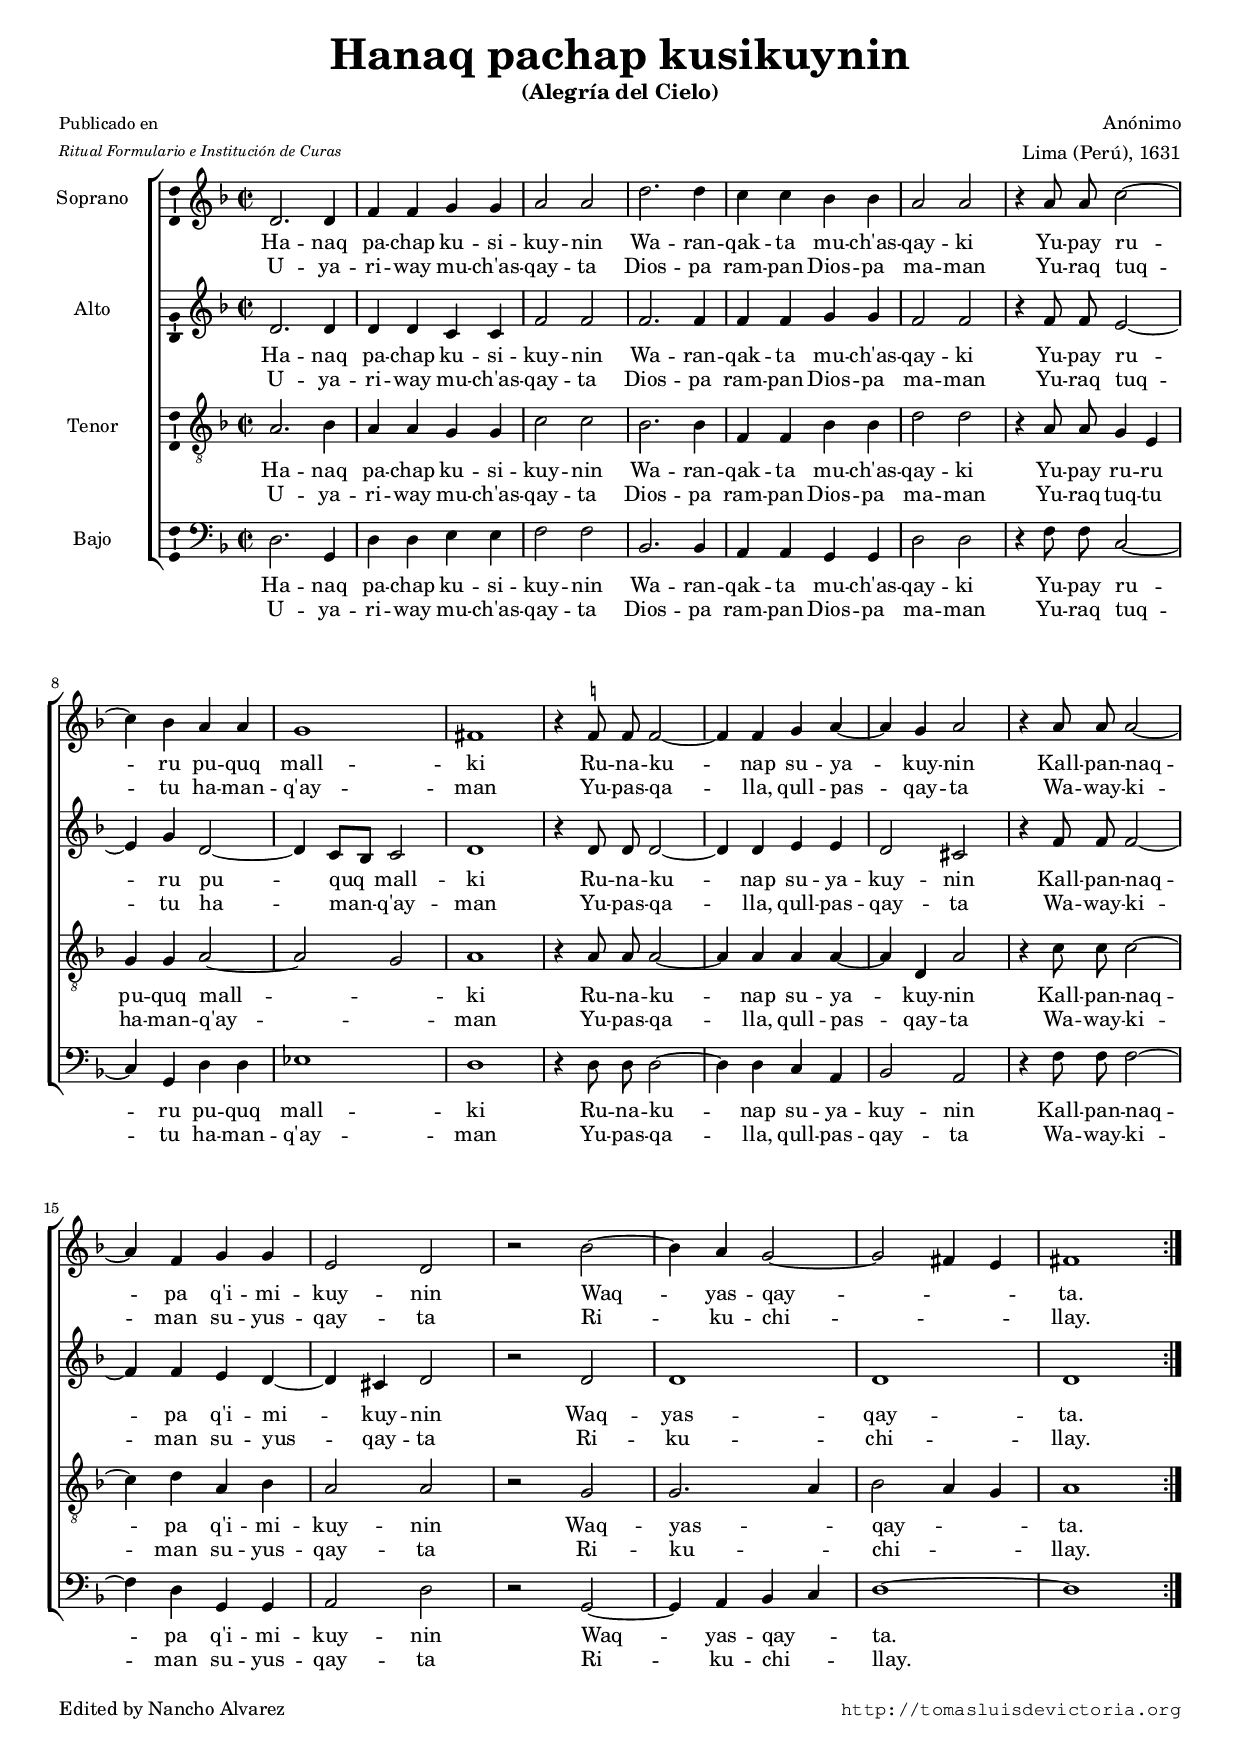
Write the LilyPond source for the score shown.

\version "2.18.0"

#(set-default-paper-size "a4")
#(set-global-staff-size 16.5)
#(ly:set-option 'point-and-click #f)
%mobile -s14.5 -i1.5

italicas=\override LyricText.font-shape = #'italic
rectas=\override LyricText.font-shape = #'upright
ss=\once \set suggestAccidentals = ##t
incipitwidth = 20

htitle="Hanaq pachap"
hcomposer="Anónimo"

\header {
	title=\markup{\fontsize #3 "Hanaq pachap kusikuynin"}
	subtitle="(Alegría del Cielo)"
%	subsubtitle=\markup{\column{" " " "}}
	composer=\markup{\right-column {"Anónimo" "Lima (Perú), 1631"}}
        pdfauthor=\composer
	%opus="(-)"
	poet=\markup{\smaller \column{"Publicado en" \smaller \italic "Ritual Formulario e Institución de Curas "}}
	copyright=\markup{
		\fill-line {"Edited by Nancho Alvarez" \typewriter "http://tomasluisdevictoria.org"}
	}
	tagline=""
}

global={\key f \major \time 2/2 \skip 1*20 \bar ":|." % 4/4
}


cantus=\relative c'{
	d2. d4
        f f g g
        a2 a
        d2. d4
        c c bes bes
        a2 a
        r4 a8 a c2 ~
        c4 bes a a
        g1
        fis
        r4 \ss f!8 f f2 ~
        f4 f g a ~
        a g a2
        r4 a8 a a2 ~
        a4 f g g
        e2 d
        r2 bes' ~
        bes4 a g2 ~
        g fis4 e
        fis1
}

altus=\relative c'{
	d2. d4
        d d c c
        f2 f
        f2. f4
        f f g g
        f2 f
        r4 f8 f e2 ~
        e4 g d2 ~
        d4 c8[ bes] c2
        d1
        r4 d8 d d2 ~
        d4 d e e 
        d2 cis
        r4 f8 f f2 ~
        f4 f e d ~
        d cis d2
        r2 d
        d1
        d
        d
}

tenor=\relative c'{
	a2. bes4
        a a g g
        c2 c
        bes2. bes4
        f f bes bes
        d2 d
        r4 a8 a g4 e
        g g a2 ~
        a g
        a1
        r4 a8 a a2 ~
        a4 a a a ~
        a d, a'2
        r4 c8 c c2 ~
        c4 d a bes
        a2 a
        r2 g 
        g2. a4
        bes2 a4 g
        a1
}

bassus=\relative c{
	d2. g,4
        d' d e e
        f2 f
        bes,2. bes4
        a a g g
        d'2 d
        r4 f8 f c2 ~
        c4 g d' d
        ees1
        d
        r4 d8 d d2 ~
        d4 d c a
        bes2 a
        r4 f'8 f f2 ~
        f4 d g, g
        a2 d
        r2 g, ~
        g4 a bes c 
        d1 ~
        d
}

textocantus=\lyricmode{
Ha -- naq pa -- chap ku -- si -- kuy -- nin 
Wa -- ran -- qak -- ta mu -- ch'as -- qay -- ki 
Yu -- pay ru -- ru pu -- quq mall -- ki 
Ru -- na -- ku -- nap su -- ya -- kuy -- nin 
Kall -- pan -- naq -- pa q'i -- mi -- kuy -- nin 
Waq -- yas -- qay -- _ _ ta.
}
textocantusb=\lyricmode{
U -- ya -- ri -- way mu -- ch'as -- qay -- ta 
Dios -- pa ram -- pan Dios -- pa ma -- man 
Yu -- raq tuq -- tu ha -- man -- q'ay -- man 
Yu -- pas -- qa -- lla, qull -- pas -- qay -- ta 
Wa -- way -- ki -- man su -- yus -- qay -- ta 
Ri -- ku -- chi -- _ _ llay.
}

textoaltus=\lyricmode{
Ha -- naq pa -- chap ku -- si -- kuy -- nin 
Wa -- ran -- qak -- ta mu -- ch'as -- qay -- ki 
Yu -- pay ru -- ru pu -- quq mall -- ki 
Ru -- na -- ku -- nap su -- ya -- kuy -- nin 
Kall -- pan -- naq -- pa q'i -- mi -- kuy -- nin 
Waq -- yas -- qay -- ta.
}
textoaltusb=\lyricmode{
U -- ya -- ri -- way mu -- ch'as -- qay -- ta 
Dios -- pa ram -- pan Dios -- pa ma -- man 
Yu -- raq tuq -- tu ha -- man -- q'ay -- man 
Yu -- pas -- qa -- lla, qull -- pas -- qay -- ta 
Wa -- way -- ki -- man su -- yus -- qay -- ta 
Ri -- ku -- chi -- llay.
}

textotenor=\lyricmode{
Ha -- naq pa -- chap ku -- si -- kuy -- nin 
Wa -- ran -- qak -- ta mu -- ch'as -- qay -- ki 
Yu -- pay ru -- ru pu -- quq mall -- _ ki 
Ru -- na -- ku -- nap su -- ya -- kuy -- nin 
Kall -- pan -- naq -- pa q'i -- mi -- kuy -- nin 
Waq -- yas -- _ qay -- _ _ ta.
}
textotenorb=\lyricmode{
U -- ya -- ri -- way mu -- ch'as -- qay -- ta 
Dios -- pa ram -- pan Dios -- pa ma -- man 
Yu -- raq tuq -- tu ha -- man -- q'ay -- _ man 
Yu -- pas -- qa -- lla, qull -- pas -- qay -- ta 
Wa -- way -- ki -- man su -- yus -- qay -- ta 
Ri -- ku -- _ chi -- _ _ llay.
}

textobassus=\lyricmode{
Ha -- naq pa -- chap ku -- si -- kuy -- nin 
Wa -- ran -- qak -- ta mu -- ch'as -- qay -- ki 
Yu -- pay ru -- ru pu -- quq mall -- ki 
Ru -- na -- ku -- nap su -- ya -- kuy -- nin 
Kall -- pan -- naq -- pa q'i -- mi -- kuy -- nin 
Waq -- yas -- qay -- _ ta.
}
textobassusb=\lyricmode{
U -- ya -- ri -- way mu -- ch'as -- qay -- ta 
Dios -- pa ram -- pan Dios -- pa ma -- man 
Yu -- raq tuq -- tu ha -- man -- q'ay -- man 
Yu -- pas -- qa -- lla, qull -- pas -- qay -- ta 
Wa -- way -- ki -- man su -- yus -- qay -- ta 
Ri -- ku -- chi -- _ llay.
}



\score {\transpose c' c'{
\new ChoirStaff<<

	\new Staff <<\global
	\new Voice="v1" {
		\set Staff.instrumentName="Soprano "
		\clef "treble"
		\cantus }
	\new Lyrics \lyricsto "v1" {\textocantus }
	\new Lyrics \lyricsto "v1" {\textocantusb }
	>>

	\new Staff <<\global
	\new Voice="v2" {
		\set Staff.instrumentName="Alto "
		\clef "treble"
		\altus }
	\new Lyrics \lyricsto "v2" {\textoaltus }
	\new Lyrics \lyricsto "v2" {\textoaltusb }	
        >>
	
	\new Staff <<\global
	\new Voice="v3" {
		\set Staff.instrumentName="Tenor "
		\clef "G_8"
		\tenor }
	\new Lyrics \lyricsto "v3" {\textotenor }
	\new Lyrics \lyricsto "v3" {\textotenorb }
	>>

	\new Staff <<\global
	\new Voice="v4" {
		\set Staff.instrumentName="Bajo "
		\clef "bass"
		\bassus }
	\new Lyrics \lyricsto "v4" {\textobassus }
	\new Lyrics \lyricsto "v4" {\textobassusb }
	>>
	
>>

	} % transpose

\layout{ 
	\context {\Lyrics 
		\override VerticalAxisGroup.staff-affinity = #UP
		\override VerticalAxisGroup.nonstaff-relatedstaff-spacing =
			#'((basic-distance . 0) (minimum-distance . 0) (padding . 1))
		%\override LyricText.font-size = #1.2
		\override LyricHyphen.minimum-distance = #0.5
	}
	\context {\Score 
		tempoHideNote = ##t
		\override BarNumber.padding = #2 
	}
	\context {\Voice 
		%melismaBusyProperties = #'()
		autoBeaming = ##f
	}
	\context {\Staff 
                %\RemoveEmptyStaves
                %\override VerticalAxisGroup.remove-first = ##t
		\override VerticalAxisGroup.staff-staff-spacing =
			#'((basic-distance . 11) (minimum-distance . 0) (padding . 1))
		\consists Ambitus_engraver 
		\override LigatureBracket.padding = #1
	}
}

%\midi { \mtempo }

}


\paper{
	evenHeaderMarkup=\markup  \fill-line { \fromproperty #'page:page-number-string \htitle \hcomposer }
	oddHeaderMarkup= \markup  \fill-line { \on-the-fly #not-first-page \hcomposer \on-the-fly #not-first-page \htitle \on-the-fly #not-first-page \fromproperty #'page:page-number-string }
	%system-count=20
	%page-count = 8
	ragged-last-bottom = ##f
	indent=1.7\cm
	system-system-spacing =
	#'((basic-distance . 20) (minimum-distance . 0) (padding . 5))
	top-system-spacing = % header
	#'((basic-distance . 8) (minimum-distance . 0) (padding . 0))
	last-bottom-spacing = % footer
	#'((basic-distance . 14) (minimum-distance . 0) (padding . 0))

}
